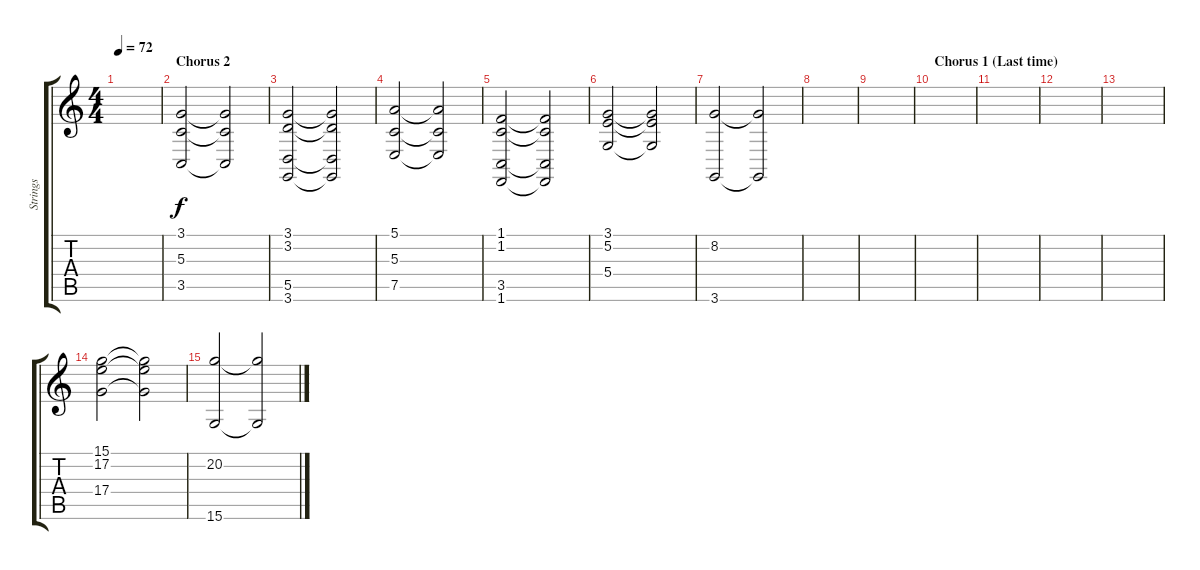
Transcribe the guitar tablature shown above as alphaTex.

\track ("Strings" "Strings") {instrument stringensemble1}
\staff {score tabs}
\tuning (E4 B3 G3 D3 A2 E2) {hide}
\ts (4 4)
\tempo 72
\clef g2
\ks c
|
\section ("" "Chorus 2")
(3.1 5.3 3.5).2{volume 12} (3.1{t} 5.3{t} 3.5{t}).2{volume 6} |
(3.1 3.2 5.5 3.6).2{volume 12} (3.1{t} 3.2{t} 5.5{t} 3.6{t}).2{volume 6} |
(5.1 5.3 7.5).2{volume 12} (5.1{t} 5.3{t} 7.5{t}).2{volume 6} |
(1.1 1.2 3.5 1.6).2{volume 12} (1.1{t} 1.2{t} 3.5{t} 1.6{t}).2{volume 6} |
(3.1 5.2 5.4).2{volume 12} (3.1{t} 5.2{t} 5.4{t}).2{volume 6} |
(8.2 3.6).2{volume 12} (8.2{t} 3.6{t}).2{volume 6} |
|
|
\section ("" "Chorus 1 (Last time)")
|
|
|
|
(15.1 17.2 17.4).2{volume 12} (15.1{t} 17.2{t} 17.4{t}).2{volume 6} |
(20.2 15.6).2{volume 12} (20.2{t} 15.6{t}).2{volume 6}
